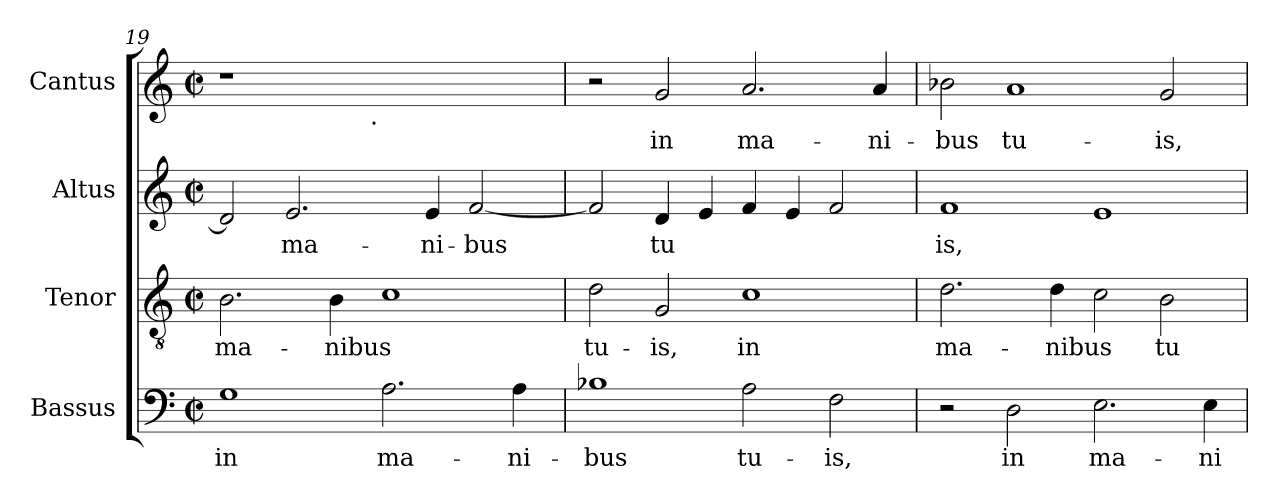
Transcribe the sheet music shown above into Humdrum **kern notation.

**kern	**text	**kern	**text	**kern	**text	**kern	**text
*part4	*part4	*part3	*part3	*part2	*part2	*part1	*part1
*staff4	*staff4	*staff3	*staff3	*staff2	*staff2	*staff1	*staff1
*I"Bassus	*	*I"Tenor	*	*I"Altus	*	*I"Cantus	*
*clefF4	*	*clefGv2	*	*clefG2	*	*clefG2	*
*k[]	*	*k[]	*	*k[]	*	*k[]	*
*C:	*	*C:	*	*C:	*	*C:	*
*M2/2	*	*M2/2	*	*M2/2	*	*M2/2	*
*met(c|)	*	*met(c|)	*	*met(c|)	*	*met(c|)	*
=19	=19	=19	=19	=19	=19	=19	=19
!	!LO:LY:b:cj	!	!LO:LY:b:cj	!	!LO:LY:b:cj	!	!
*	*	*	*	*	*	*^	*
1G	in	2.B\	ma-	2d/]	.	1r	2ryy	.
!	!	!	!	!	!LO:LY:b:cj	!	!	!
.	.	.	.	2.e/	ma-	.	4...ryy	.
!	!	!	!LO:LY:b:cj	!	!	!	!	!
.	.	4B\	-nibus	.	.	.	.	.
!	!	!	!	!	!	!	!LO:TX:b:t=.	!
.	.	.	.	.	.	.	1ryy	.
!	!LO:LY:b:cj	!	!LO:LY:b:cj	!	!	!	!	!
2.A\	ma-	1c	.	.	.	1ryy	.	.
!	!	!	!	!	!LO:LY:b:cj	!	!	!
.	.	.	.	4e/	-ni-	.	.	.
!	!	!	!	!	!LO:LY:b:cj	!	!	!
.	.	.	.	[<2f/	-bus	.	.	.
!	!LO:LY:b:cj	!	!	!	!	!	!	!
4A\	-ni-	.	.	.	.	.	.	.
.	.	.	.	.	.	.	32ryy	.
=20	=20	=20	=20	=20	=20	=20	=20	=20
!	!LO:LY:b:cj	!	!LO:LY:b:cj	!	!LO:LY:b:cj	!	!	!
*	*	*	*	*	*	*v	*v	*
1B-X	-bus	2d\	tu-	2f/]	.	2r	.
!	!	!	!LO:LY:b:cj	!	!LO:LY:b:cj	!	!LO:LY:b:cj
.	.	2G/	-is,	4d/	tu-	2g/	in
!	!	!	!	!	!LO:LY:b:cj	!	!
.	.	.	.	4e/	--	.	.
!	!LO:LY:b:cj	!	!LO:LY:b:cj	!	!LO:LY:b:cj	!	!LO:LY:b:cj
2A\	tu-	1c	in	4f/	--	2.a/	ma-
!	!	!	!	!	!LO:LY:b:cj	!	!
.	.	.	.	4e/	--	.	.
!	!LO:LY:b:cj	!	!	!	!LO:LY:b:cj	!	!
2F\	-is,	.	.	2f/	--	.	.
!	!	!	!	!	!	!	!LO:LY:b:cj
.	.	.	.	.	.	4a/	-ni-
=21	=21	=21	=21	=21	=21	=21	=21
!	!	!	!LO:LY:b:cj	!	!LO:LY:b:cj	!	!LO:LY:b:cj
2r	.	2.d\	ma-	1f	-is,	2b-X\	-bus
!	!LO:LY:b:cj	!	!	!	!	!	!LO:LY:b:cj
2D\	in	.	.	.	.	1a	tu-
!	!	!	!LO:LY:b:cj	!	!	!	!
.	.	4d\	-nibus	.	.	.	.
!	!LO:LY:b:cj	!	!LO:LY:b:cj	!	!LO:LY:b:cj	!	!
2.E\	ma-	2c\	.	1e	.	.	.
!	!	!	!LO:LY:b:cj	!	!	!	!LO:LY:b:cj
.	.	2B\	tu-	.	.	2g/	-is,
!	!LO:LY:b:cj	!	!	!	!	!	!
4E\	-ni-	.	.	.	.	.	.
=	=	=	=	=	=	=	=
*-	*-	*-	*-	*-	*-	*-	*-
